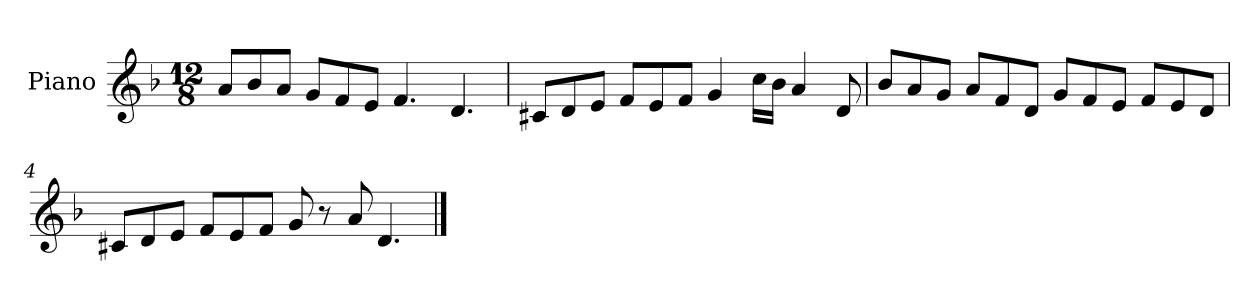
**kern
*part1
*staff1
*I"Piano
*I'Pno
*clefG2
*k[b-]
*d:
*M12/8
=1
8a/L
8b-/
8a/J
8g/L
8f/
8e/J
4.f/
4.d/
=2
8c#X/L
8d/
8e/J
8f/L
8e/
8f/J
4g/
16cc\LL
16b-\JJ
4a/
8d/
=3
8b-/L
8a/
8g/J
8a/L
8f/
8d/J
8g/L
8f/
8e/J
8f/L
8e/
8d/J
=4
8c#X/L
8d/
8e/J
8f/L
8e/
8f/J
8g/
8r
8a/
4.d/
==
*-
